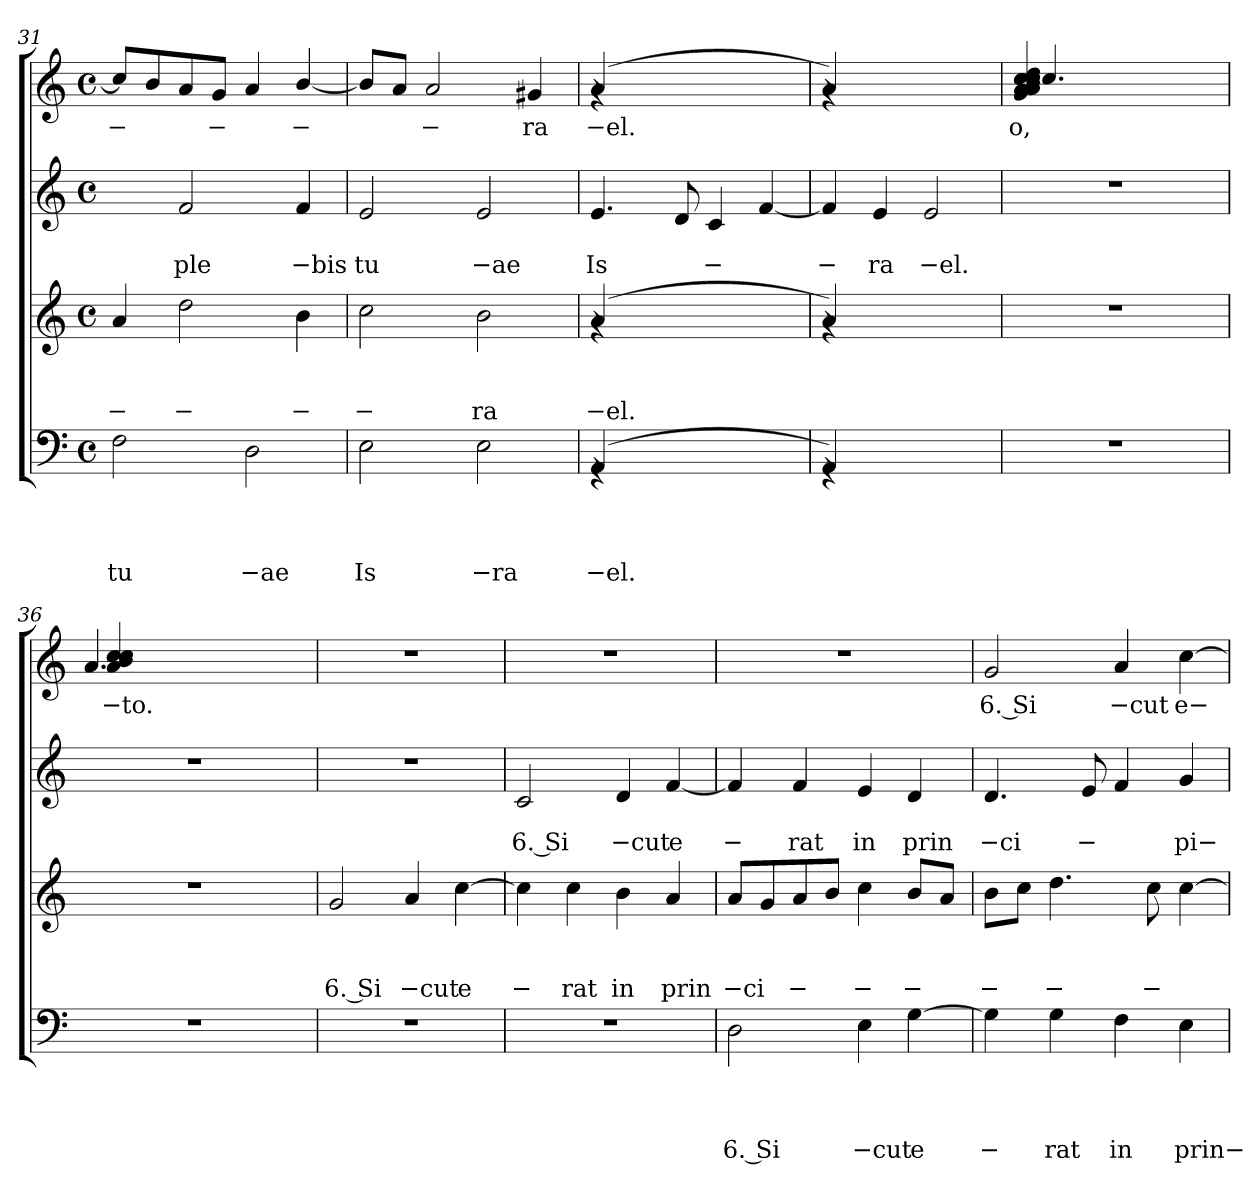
**kern	**text	**text	**text	**text	**kern	**text	**text	**text	**kern	**text	**text	**kern	**text
*part4	*part4	*part4	*part4	*part4	*part3	*part3	*part3	*part3	*part2	*part2	*part2	*part1	*part1
*staff4	*staff4	*staff4	*staff4	*staff4	*staff3	*staff3	*staff3	*staff3	*staff2	*staff2	*staff2	*staff1	*staff1
*clefF4	*	*	*	*	*clefG2	*	*	*	*clefG2	*	*	*clefG2	*
*k[]	*	*	*	*	*k[]	*	*	*	*k[]	*	*	*k[]	*
*C:	*	*	*	*	*C:	*	*	*	*C:	*	*	*C:	*
*M4/4	*	*	*	*	*M4/4	*	*	*	*M4/4	*	*	*M4/4	*
*met(c)	*	*	*	*	*met(c)	*	*	*	*met(c)	*	*	*met(c)	*
=31	=31	=31	=31	=31	=31	=31	=31	=31	=31	=31	=31	=31	=31
!	!	!	!	!LO:LY:b	!	!	!	!LO:LY:b	!	!	!	!	!LO:LY:b
2F\	.	.	.	tu	4a/	.	.	−	4ryy	.	.	8cc/L]	−
.	.	.	.	.	.	.	.	.	.	.	.	8b/	.
!	!	!	!	!	!	!	!	!LO:LY:b	!	!	!LO:LY:b	!	!
.	.	.	.	.	2dd\	.	.	−	2f/	.	ple	8a/	.
!	!	!	!	!	!	!	!	!	!	!	!	!	!LO:LY:b
.	.	.	.	.	.	.	.	.	.	.	.	8g/J	−
!	!	!	!	!LO:LY:b:rj	!	!	!	!	!	!	!	!	!
2D\	.	.	.	−ae	.	.	.	.	.	.	.	4a/	.
!	!	!	!	!	!	!	!	!LO:LY:b	!	!	!LO:LY:b:rj	!	!LO:LY:b
.	.	.	.	.	4b\	.	.	−	4f/	.	−bis	[<4b/	−
=32	=32	=32	=32	=32	=32	=32	=32	=32	=32	=32	=32	=32	=32
!	!	!	!	!LO:LY:b	!	!	!	!LO:LY:b	!	!	!LO:LY:b	!	!
2E\	.	.	.	Is	2cc\	.	.	−	2e/	.	tu	8b/L]	.
.	.	.	.	.	.	.	.	.	.	.	.	8a/J	.
!	!	!	!	!	!	!	!	!	!	!	!	!	!LO:LY:b
.	.	.	.	.	.	.	.	.	.	.	.	2a/	−
!	!	!	!	!LO:LY:b:rj	!	!	!	!LO:LY:b	!	!	!LO:LY:b:rj	!	!
2E\	.	.	.	−ra	2b\	.	.	ra	2e/	.	−ae	.	.
!	!	!	!	!	!	!	!	!	!	!	!	!	!LO:LY:b
.	.	.	.	.	.	.	.	.	.	.	.	4g#X/	ra
=33	=33	=33	=33	=33	=33	=33	=33	=33	=33	=33	=33	=33	=33
!LO:N:head=solid	!	!	!	!LO:LY:b:rj	!LO:N:head=solid	!	!	!LO:LY:b:rj	!	!	!LO:LY:b	!LO:N:head=solid	!LO:LY:b:rj
*^	*	*	*	*	*^	*	*	*	*	*	*	*^	*
(<4AA/	4rFF	.	.	.	−el.	(<4a/	4rf	.	.	−el.	4.e/	.	Is	(<4a/	4rf	−el.
2.ryy	2.ryy	.	.	.	.	2.ryy	2.ryy	.	.	.	.	.	.	2.ryy	2.ryy	.
.	.	.	.	.	.	.	.	.	.	.	8d/	.	.	.	.	.
!	!	!	!	!	!	!	!	!	!	!	!	!	!LO:LY:b	!	!	!
.	.	.	.	.	.	.	.	.	.	.	4c/	.	−	.	.	.
.	.	.	.	.	.	.	.	.	.	.	[<4f/	.	.	.	.	.
=34	=34	=34	=34	=34	=34	=34	=34	=34	=34	=34	=34	=34	=34	=34	=34	=34
!LO:N:head=solid	!	!	!	!	!	!LO:N:head=solid	!	!	!	!	!	!	!LO:LY:b	!LO:N:head=solid	!	!
4AA/)	4rFF	.	.	.	.	4a/)	4rf	.	.	.	4f/]	.	−	4a/)	4rf	.
!	!	!	!	!	!	!	!	!	!	!	!	!	!LO:LY:b	!	!	!
2.ryy	2.ryy	.	.	.	.	2.ryy	2.ryy	.	.	.	4e/	.	ra	2.ryy	2.ryy	.
!	!	!	!	!	!	!	!	!	!	!	!	!	!LO:LY:b:rj	!	!	!
.	.	.	.	.	.	.	.	.	.	.	2e/	.	−el.	.	.	.
*v	*v	*	*	*	*	*	*	*	*	*	*	*	*	*	*	*
*	*	*	*	*	*v	*v	*	*	*	*	*	*	*	*	*
!!LO:LB:g=z	!!
=35	=35	=35	=35	=35	=35	=35	=35	=35	=35	=35	=35	=35	=35	=35
!	!	!	!	!	!	!	!	!	!	!	!	!	!	!LO:LY:b:rj
!	!	!	!	!	!	!	!	!	!	!	!	!	!	!LO:LY:b
1r	.	.	.	.	1r	.	.	.	1r	.	.	(<4g/ 4a/ 4a/ 4b/ 4cc/ 4cc/ 4cc/ 4cc/ 4cc/ 4dd/	4.cc/	o,
.	.	.	.	.	.	.	.	.	.	.	.	2ryy	.	.
.	.	.	.	.	.	.	.	.	.	.	.	.	2ryy	.
.	.	.	.	.	.	.	.	.	.	.	.	8ryy	.	.
.	.	.	.	.	.	.	.	.	.	.	.	8ryy	8ryy	.
=36	=36	=36	=36	=36	=36	=36	=36	=36	=36	=36	=36	=36	=36	=36
!	!	!	!	!	!	!	!	!	!	!	!	!	!	!LO:LY:b
1r	.	.	.	.	1r	.	.	.	1r	.	.	(<4a/ 4b/ 4cc/ 4cc/ 4cc/ 4cc/ 4cc/	4.a/)	−to.
.	.	.	.	.	.	.	.	.	.	.	.	2ryy	.	.
.	.	.	.	.	.	.	.	.	.	.	.	.	2ryy	.
.	.	.	.	.	.	.	.	.	.	.	.	8ryy	.	.
.	.	.	.	.	.	.	.	.	.	.	.	8ryy	8ryy	.
!!LO:LB:g=z
=37	=37	=37	=37	=37	=37	=37	=37	=37	=37	=37	=37	=37	=37	=37
!	!	!	!	!	!	!	!	!LO:LY:b:rj	!	!	!	!	!	!
*	*	*	*	*	*	*	*	*	*	*	*	*v	*v	*
1r	.	.	.	.	2g/	.	.	6. Si	1r	.	.	1r	.
!	!	!	!	!	!	!	!	!LO:LY:b:rj	!	!	!	!	!
.	.	.	.	.	4a/	.	.	−cut	.	.	.	.	.
!	!	!	!	!	!	!	!	!LO:LY:b	!	!	!	!	!
.	.	.	.	.	[>4cc\	.	.	e	.	.	.	.	.
=38	=38	=38	=38	=38	=38	=38	=38	=38	=38	=38	=38	=38	=38
!	!	!	!	!	!	!	!	!LO:LY:b	!	!	!LO:LY:b:rj	!	!
1r	.	.	.	.	4cc\]	.	.	−	2c/	.	6. Si	1r	.
!	!	!	!	!	!	!	!	!LO:LY:b	!	!	!	!	!
.	.	.	.	.	4cc\	.	.	rat	.	.	.	.	.
!	!	!	!	!	!	!	!	!LO:LY:b	!	!	!LO:LY:b:rj	!	!
.	.	.	.	.	4b\	.	.	in	4d/	.	−cut	.	.
!	!	!	!	!	!	!	!	!LO:LY:b	!	!	!LO:LY:b	!	!
.	.	.	.	.	4a/	.	.	prin	[<4f/	.	e	.	.
=39	=39	=39	=39	=39	=39	=39	=39	=39	=39	=39	=39	=39	=39
!	!	!	!	!LO:LY:b:rj	!	!	!	!LO:LY:b:rj	!	!	!LO:LY:b	!	!
2D\	.	.	.	6. Si	8a/L	.	.	−ci	4f/]	.	−	1r	.
.	.	.	.	.	8g/	.	.	.	.	.	.	.	.
!	!	!	!	!	!	!	!	!LO:LY:b	!	!	!LO:LY:b	!	!
.	.	.	.	.	8a/	.	.	−	4f/	.	rat	.	.
.	.	.	.	.	8b/J	.	.	.	.	.	.	.	.
!	!	!	!	!LO:LY:b:rj	!	!	!	!LO:LY:b	!	!	!LO:LY:b	!	!
4E\	.	.	.	−cut	4cc\	.	.	−	4e/	.	in	.	.
!	!	!	!	!LO:LY:b	!	!	!	!LO:LY:b	!	!	!LO:LY:b	!	!
[>4G\	.	.	.	e	8b/L	.	.	−	4d/	.	prin	.	.
.	.	.	.	.	8a/J	.	.	.	.	.	.	.	.
=40	=40	=40	=40	=40	=40	=40	=40	=40	=40	=40	=40	=40	=40
!	!	!	!	!LO:LY:b	!	!	!	!LO:LY:b	!	!	!LO:LY:b:rj	!	!LO:LY:b:rj
4G\]	.	.	.	−	8b\L	.	.	−	4.d/	.	−ci	2g/	6. Si
.	.	.	.	.	8cc\J	.	.	.	.	.	.	.	.
!	!	!	!	!LO:LY:b	!	!	!	!LO:LY:b	!	!	!	!	!
4G\	.	.	.	rat	4.dd\	.	.	−	.	.	.	.	.
!	!	!	!	!	!	!	!	!	!	!	!LO:LY:b	!	!
.	.	.	.	.	.	.	.	.	8e/	.	−	.	.
!	!	!	!	!LO:LY:b	!	!	!	!	!	!	!	!	!LO:LY:b:rj
4F\	.	.	.	in	.	.	.	.	4f/	.	.	4a/	−cut
!	!	!	!	!	!	!	!	!LO:LY:b	!	!	!	!	!
.	.	.	.	.	8cc\	.	.	−	.	.	.	.	.
!	!	!	!	!LO:LY:b	!	!	!	!	!	!	!LO:LY:b	!	!LO:LY:b
4E\	.	.	.	prin−	[<4cc\	.	.	.	4g/	.	pi−	[<4cc\	e−
=	=	=	=	=	=	=	=	=	=	=	=	=	=
*-	*-	*-	*-	*-	*-	*-	*-	*-	*-	*-	*-	*-	*-
